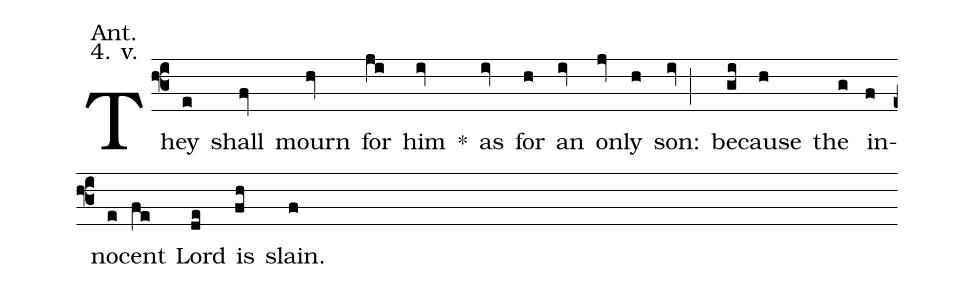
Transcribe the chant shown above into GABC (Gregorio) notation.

annotation: Ant.;
annotation: 4. v.;
%%
(f3) They(e) shall(fv) mourn(hv) for(ji) him(iv) <sp>*</sp>() as(iv) for(h) an(iv) on(jv)ly(h) son:(iv;) be(gi)cause(h) the(g) in(f)no(e)cent(fe) Lord(de) is(fh) slain.(f)
